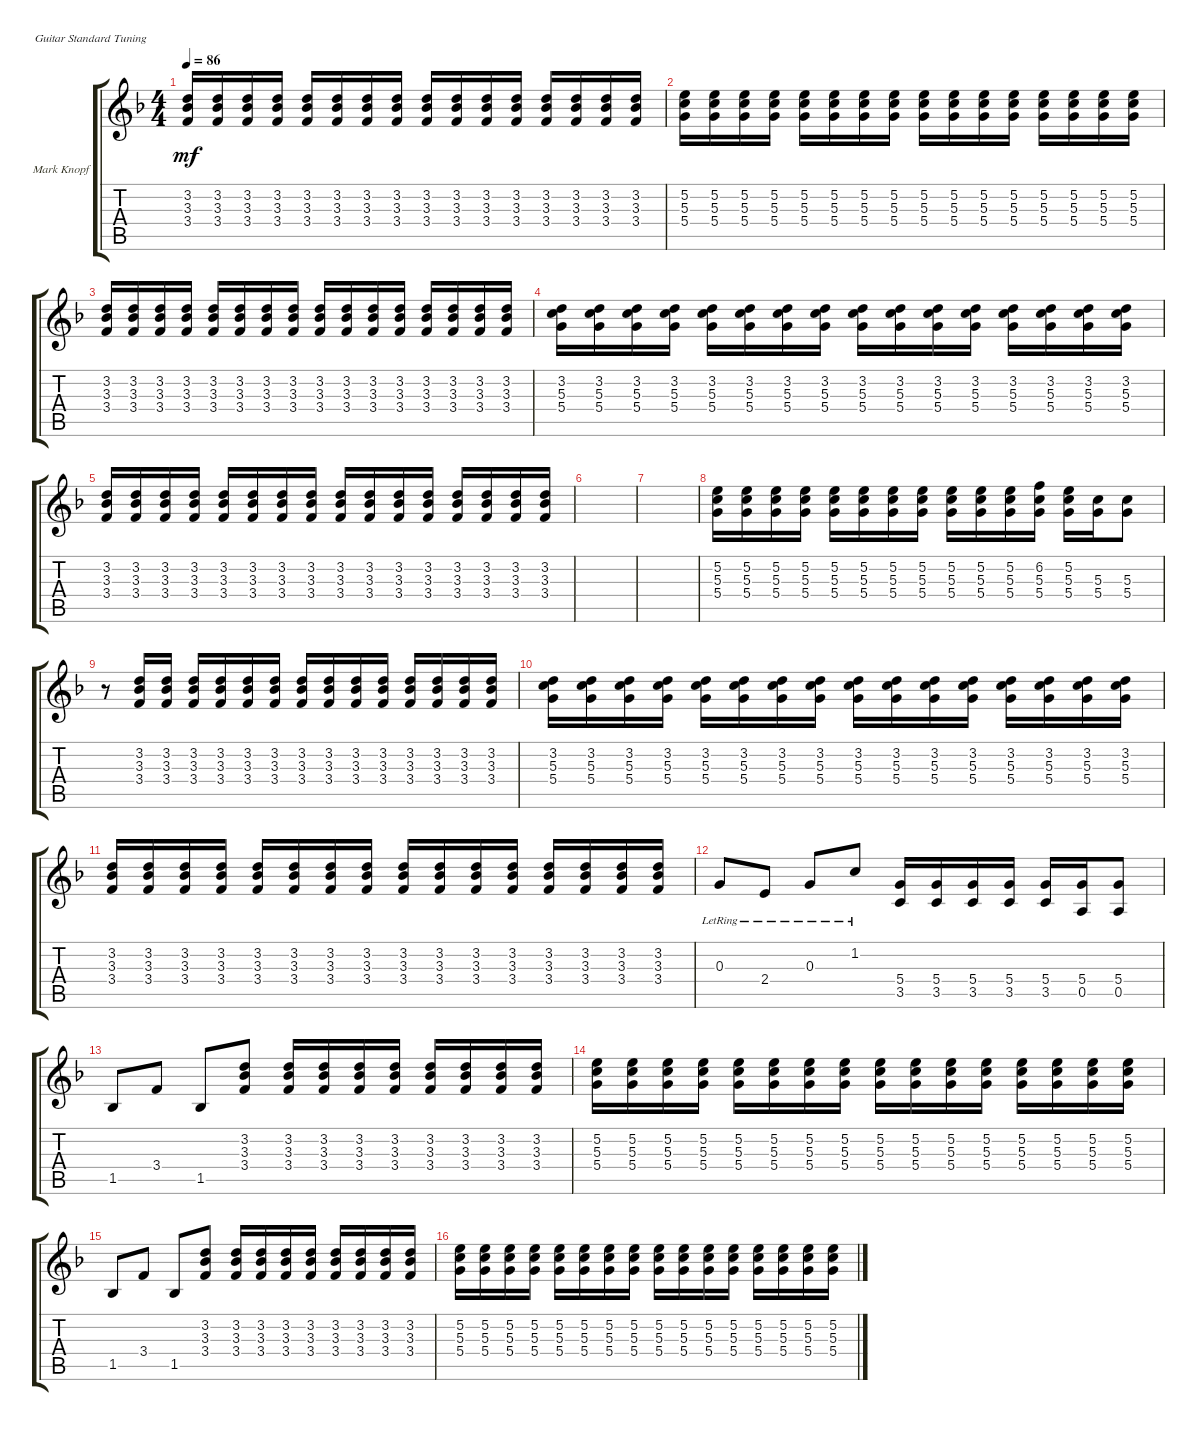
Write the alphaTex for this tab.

\bracketExtendMode groupsimilarinstruments
\firstSystemTrackNameOrientation horizontal
\otherSystemsTrackNameOrientation horizontal
\track ("Mark Knopfler - Gtr. 2" "Mark Knopf") {instrument acousticguitarsteel}
\staff {score tabs}
\tuning (E4 B3 G3 D3 A2 E2)
\ts (4 4)
\tempo 86
\clef g2
\ks f
(3.2 3.3 3.4).16{dy mf} (3.2 3.3 3.4).16 (3.2 3.3 3.4).16 (3.2 3.3 3.4).16 (3.2 3.3 3.4).16 (3.2 3.3 3.4).16 (3.2 3.3 3.4).16 (3.2 3.3 3.4).16 (3.2 3.3 3.4).16 (3.2 3.3 3.4).16 (3.2 3.3 3.4).16 (3.2 3.3 3.4).16 (3.2 3.3 3.4).16 (3.2 3.3 3.4).16 (3.2 3.3 3.4).16 (3.2 3.3 3.4).16 |
(5.2 5.3 5.4).16 (5.2 5.3 5.4).16 (5.2 5.3 5.4).16 (5.2 5.3 5.4).16 (5.2 5.3 5.4).16 (5.2 5.3 5.4).16 (5.2 5.3 5.4).16 (5.2 5.3 5.4).16 (5.2 5.3 5.4).16 (5.2 5.3 5.4).16 (5.2 5.3 5.4).16 (5.2 5.3 5.4).16 (5.2 5.3 5.4).16 (5.2 5.3 5.4).16 (5.2 5.3 5.4).16 (5.2 5.3 5.4).16 |
(3.2 3.3 3.4).16 (3.2 3.3 3.4).16 (3.2 3.3 3.4).16 (3.2 3.3 3.4).16 (3.2 3.3 3.4).16 (3.2 3.3 3.4).16 (3.2 3.3 3.4).16 (3.2 3.3 3.4).16 (3.2 3.3 3.4).16 (3.2 3.3 3.4).16 (3.2 3.3 3.4).16 (3.2 3.3 3.4).16 (3.2 3.3 3.4).16 (3.2 3.3 3.4).16 (3.2 3.3 3.4).16 (3.2 3.3 3.4).16 |
(3.2 5.3 5.4).16 (3.2 5.3 5.4).16 (3.2 5.3 5.4).16 (3.2 5.3 5.4).16 (3.2 5.3 5.4).16 (3.2 5.3 5.4).16 (3.2 5.3 5.4).16 (3.2 5.3 5.4).16 (3.2 5.3 5.4).16 (3.2 5.3 5.4).16 (3.2 5.3 5.4).16 (3.2 5.3 5.4).16 (3.2 5.3 5.4).16 (3.2 5.3 5.4).16 (3.2 5.3 5.4).16 (3.2 5.3 5.4).16 |
(3.2 3.3 3.4).16 (3.2 3.3 3.4).16 (3.2 3.3 3.4).16 (3.2 3.3 3.4).16 (3.2 3.3 3.4).16 (3.2 3.3 3.4).16 (3.2 3.3 3.4).16 (3.2 3.3 3.4).16 (3.2 3.3 3.4).16 (3.2 3.3 3.4).16 (3.2 3.3 3.4).16 (3.2 3.3 3.4).16 (3.2 3.3 3.4).16 (3.2 3.3 3.4).16 (3.2 3.3 3.4).16 (3.2 3.3 3.4).16 |
|
|
(5.2 5.3 5.4).16 (5.2 5.3 5.4).16 (5.2 5.3 5.4).16 (5.2 5.3 5.4).16 (5.2 5.3 5.4).16 (5.2 5.3 5.4).16 (5.2 5.3 5.4).16 (5.2 5.3 5.4).16 (5.2 5.3 5.4).16 (5.2 5.3 5.4).16 (5.2 5.3 5.4).16 (6.2 5.3 5.4).16 (5.2 5.3 5.4).16 (5.3 5.4).16 (5.3 5.4).8 |
r.8 (3.2 3.3 3.4).16 (3.2 3.3 3.4).16 (3.2 3.3 3.4).16 (3.2 3.3 3.4).16 (3.2 3.3 3.4).16 (3.2 3.3 3.4).16 (3.2 3.3 3.4).16 (3.2 3.3 3.4).16 (3.2 3.3 3.4).16 (3.2 3.3 3.4).16 (3.2 3.3 3.4).16 (3.2 3.3 3.4).16 (3.2 3.3 3.4).16 (3.2 3.3 3.4).16 |
(3.2 5.3 5.4).16 (3.2 5.3 5.4).16 (3.2 5.3 5.4).16 (3.2 5.3 5.4).16 (3.2 5.3 5.4).16 (3.2 5.3 5.4).16 (3.2 5.3 5.4).16 (3.2 5.3 5.4).16 (3.2 5.3 5.4).16 (3.2 5.3 5.4).16 (3.2 5.3 5.4).16 (3.2 5.3 5.4).16 (3.2 5.3 5.4).16 (3.2 5.3 5.4).16 (3.2 5.3 5.4).16 (3.2 5.3 5.4).16 |
(3.2 3.3 3.4).16 (3.2 3.3 3.4).16 (3.2 3.3 3.4).16 (3.2 3.3 3.4).16 (3.2 3.3 3.4).16 (3.2 3.3 3.4).16 (3.2 3.3 3.4).16 (3.2 3.3 3.4).16 (3.2 3.3 3.4).16 (3.2 3.3 3.4).16 (3.2 3.3 3.4).16 (3.2 3.3 3.4).16 (3.2 3.3 3.4).16 (3.2 3.3 3.4).16 (3.2 3.3 3.4).16 (3.2 3.3 3.4).16 |
0.3{lr}.8 2.4{lr}.8 0.3{lr}.8 1.2{lr}.8 (5.4 3.5).16 (5.4 3.5).16 (5.4 3.5).16 (5.4 3.5).16 (5.4 3.5).16 (5.4 0.5).16 (5.4 0.5).8 |
1.5.8 3.4.8 1.5.8 (3.2 3.3 3.4).8 (3.2 3.3 3.4).16 (3.2 3.3 3.4).16 (3.2 3.3 3.4).16 (3.2 3.3 3.4).16 (3.2 3.3 3.4).16 (3.2 3.3 3.4).16 (3.2 3.3 3.4).16 (3.2 3.3 3.4).16 |
(5.2 5.3 5.4).16 (5.2 5.3 5.4).16 (5.2 5.3 5.4).16 (5.2 5.3 5.4).16 (5.2 5.3 5.4).16 (5.2 5.3 5.4).16 (5.2 5.3 5.4).16 (5.2 5.3 5.4).16 (5.2 5.3 5.4).16 (5.2 5.3 5.4).16 (5.2 5.3 5.4).16 (5.2 5.3 5.4).16 (5.2 5.3 5.4).16 (5.2 5.3 5.4).16 (5.2 5.3 5.4).16 (5.2 5.3 5.4).16 |
1.5.8 3.4.8 1.5.8 (3.2 3.3 3.4).8 (3.2 3.3 3.4).16 (3.2 3.3 3.4).16 (3.2 3.3 3.4).16 (3.2 3.3 3.4).16 (3.2 3.3 3.4).16 (3.2 3.3 3.4).16 (3.2 3.3 3.4).16 (3.2 3.3 3.4).16 |
(5.2 5.3 5.4).16 (5.2 5.3 5.4).16 (5.2 5.3 5.4).16 (5.2 5.3 5.4).16 (5.2 5.3 5.4).16 (5.2 5.3 5.4).16 (5.2 5.3 5.4).16 (5.2 5.3 5.4).16 (5.2 5.3 5.4).16 (5.2 5.3 5.4).16 (5.2 5.3 5.4).16 (5.2 5.3 5.4).16 (5.2 5.3 5.4).16 (5.2 5.3 5.4).16 (5.2 5.3 5.4).16 (5.2 5.3 5.4).16
